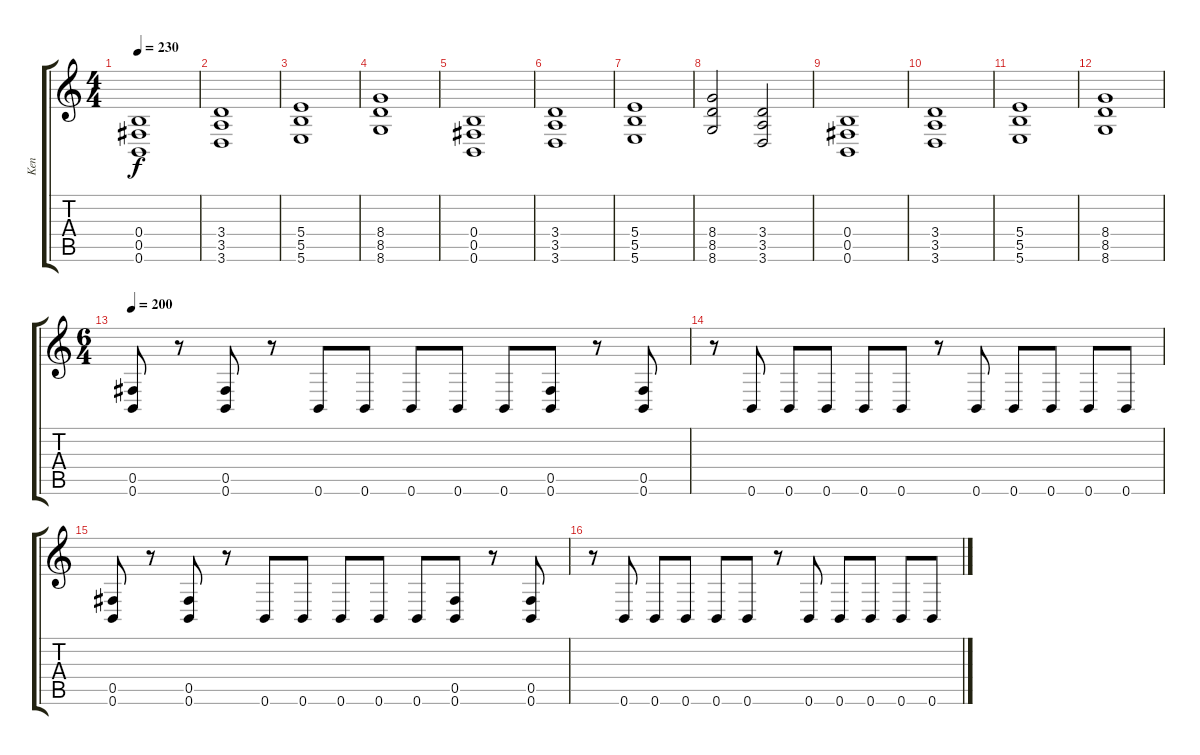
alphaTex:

\track ("Ken" "Ken") {instrument distortionguitar}
\staff {score tabs}
\tuning (Db4 Ab3 E3 B2 Gb2 B1) {hide}
\ts (4 4)
\tempo 230
\clef g2
\ks c
(0.4 0.5 0.6).1{dy f} |
(3.4 3.5 3.6).1 |
(5.4 5.5 5.6).1 |
(8.4 8.5 8.6).1 |
(0.4 0.5 0.6).1 |
(3.4 3.5 3.6).1 |
(5.4 5.5 5.6).1 |
(8.4 8.5 8.6).2 (3.4 3.5 3.6).2 |
(0.4 0.5 0.6).1 |
(3.4 3.5 3.6).1 |
(5.4 5.5 5.6).1 |
(8.4 8.5 8.6).1 |
\ts (6 4)
\tempo 200
(0.5 0.6).8 r.8 (0.5 0.6).8 r.8 0.6.8 0.6.8 0.6.8 0.6.8 0.6.8 (0.5 0.6).8 r.8 (0.5 0.6).8 |
r.8 0.6.8 0.6.8 0.6.8 0.6.8 0.6.8 r.8 0.6.8 0.6.8 0.6.8 0.6.8 0.6.8 |
(0.5 0.6).8 r.8 (0.5 0.6).8 r.8 0.6.8 0.6.8 0.6.8 0.6.8 0.6.8 (0.5 0.6).8 r.8 (0.5 0.6).8 |
r.8 0.6.8 0.6.8 0.6.8 0.6.8 0.6.8 r.8 0.6.8 0.6.8 0.6.8 0.6.8 0.6.8
